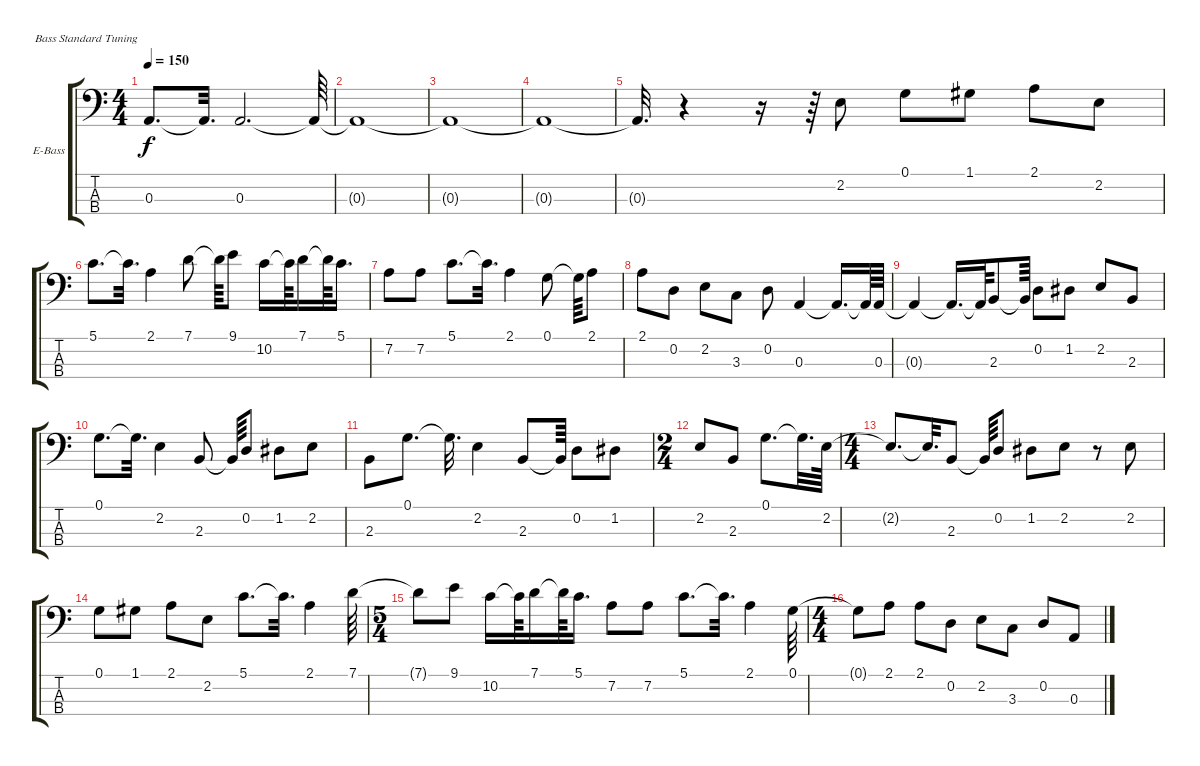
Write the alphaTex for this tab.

\bracketExtendMode groupsimilarinstruments
\firstSystemTrackNameOrientation horizontal
\otherSystemsTrackNameOrientation horizontal
\track ("Bass" "E-Bass") {instrument electricbassfinger}
\staff {score tabs}
\tuning (G2 D2 A1 E1)
\ts (4 4)
\tempo 150
\clef f4
\ks c
0.3{t}.8{d dy f} 0.3{t}.32{d} 0.3.2{d} 0.3{t}.64 |
0.3{t}.1 |
0.3{t}.1 |
0.3{t}.1 |
0.3{t}.32{d} r.4 r.16 r.64 2.2.8 0.1.8 1.1.8 2.1.8 2.2.8 |
5.1.8{d} 5.1{t}.32{d} 2.1.4 7.1.8 7.1{t}.64 9.1.8 10.2.16 10.2{t}.64 7.1.16 7.1{t}.64 5.1.16{d} |
7.2.8 7.2.8 5.1.8{d} 5.1{t}.32{d} 2.1.4 0.1.8 0.1{t}.64 2.1.8 |
2.1.8 0.2.8 2.2.8 3.3.8 0.2.8 0.3.4 0.3{t}.16{d} 0.3{t}.64 0.3.64 |
0.3{t}.4 0.3{t}.16{d} 0.3{t}.64 2.3.8 2.3{t}.64 0.2.8 1.2.8 2.2.8 2.3.8 |
0.1.8{d} 0.1{t}.32{d} 2.2.4 2.3.8 2.3{t}.64 0.2.8 1.2.8 2.2.8 |
2.3.8 0.1.8{d} 0.1{t}.32{d} 2.2.4 2.3.8 2.3{t}.64 0.2.8 1.2.8 |
\ts (2 4)
2.2.8 2.3.8 0.1.8{d} 0.1{t}.32{d} 2.2.64 |
\ts (4 4)
2.2{t}.8{d} 2.2{t}.32{d} 2.3.8 2.3{t}.64 0.2.8 1.2.8 2.2.8 r.8 2.2.8 |
0.1.8 1.1.8 2.1.8 2.2.8 5.1.8{d} 5.1{t}.32{d} 2.1.4 7.1.64 |
\ts (5 4)
7.1{t}.8 9.1.8 10.2.16 10.2{t}.64 7.1.16 7.1{t}.64 5.1.16{d} 7.2.8 7.2.8 5.1.8{d} 5.1{t}.32{d} 2.1.4 0.1.64 |
\ts (4 4)
0.1{t}.8 2.1.8 2.1.8 0.2.8 2.2.8 3.3.8 0.2.8 0.3.8
